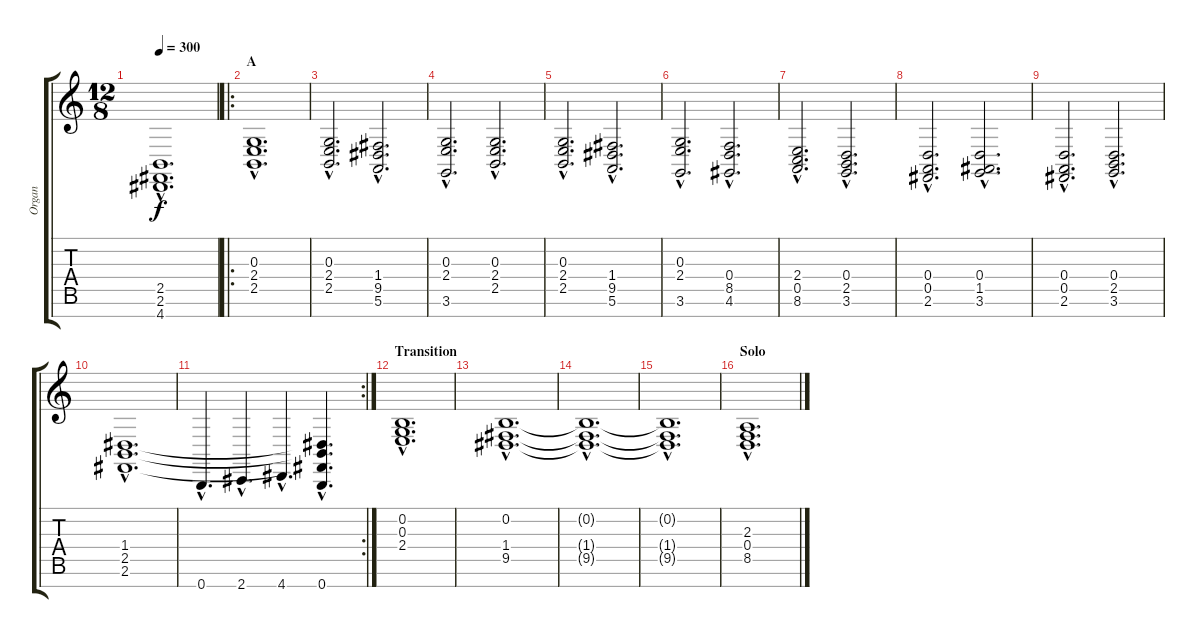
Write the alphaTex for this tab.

\track ("Organ" "Organ") {instrument churchorgan}
\staff {score tabs}
\tuning (E4 B3 G3 D3 A2 E2 B1) {hide}
\ts (12 8)
\tempo 300
\clef g2
\ks c
(2.5{hac t} 2.6{hac t} 4.7{hac t}).1{d dy f} |
\ro
\section ("" "A")
(0.3{hac} 2.4{hac} 2.5{hac}).1{d} |
(0.3{hac} 2.4{hac} 2.5{hac}).2{d} (1.4{hac} 9.5{hac} 5.6{hac}).2{d} |
(0.3{hac} 2.4{hac} 3.6{hac}).2{d} (0.3{hac} 2.4{hac} 2.5{hac}).2{d} |
(0.3{hac} 2.4{hac} 2.5{hac}).2{d} (1.4{hac} 9.5{hac} 5.6{hac}).2{d} |
(0.3{hac} 2.4{hac} 3.6{hac}).2{d} (0.4{hac} 8.5{hac} 4.6{hac}).2{d} |
(2.4{hac} 0.5{hac} 8.6{hac}).2{d} (0.4{hac} 2.5{hac} 3.6{hac}).2{d} |
(0.4{hac} 0.5{hac} 2.6{hac}).2{d} (0.4{hac} 1.5{hac} 3.6{hac}).2{d} |
(0.4{hac} 0.5{hac} 2.6{hac}).2{d} (0.4{hac} 2.5{hac} 3.6{hac}).2{d} |
(1.4{hac} 2.5{hac} 2.6{hac}).1{d} |
\rc 2
0.7{hac}.4{d} 2.7{hac}.4{d} 4.7{hac}.4{d} (1.4{hac t} 2.5{hac t} 2.6{hac t} 0.7{hac}).4{d} |
\section ("" "Transition")
(0.2{hac} 0.3{hac} 2.4{hac}).1{d} |
(0.2{hac} 1.4{hac} 9.5{hac}).1{d} |
(0.2{hac t} 1.4{hac t} 9.5{hac t}).1{d} |
(0.2{hac t} 1.4{hac t} 9.5{hac t}).1{d} |
\section ("" "Solo")
(2.3{hac} 0.4{hac} 8.5{hac}).1{d}
